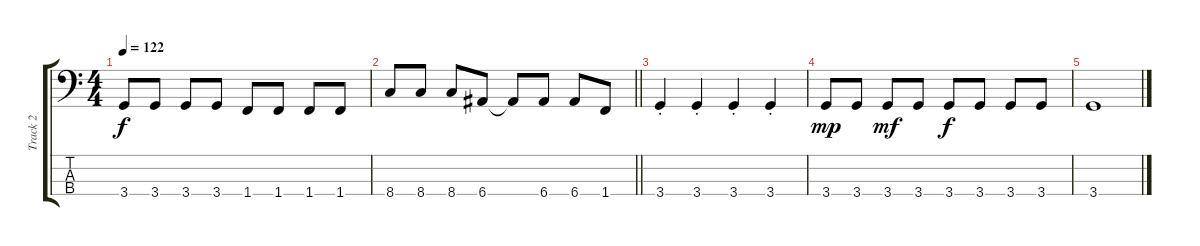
\track ("Track 2" "Track 2") {instrument electricbassfinger}
\staff {score tabs}
\tuning (G2 D2 A1 E1) {hide}
\ts (4 4)
\tempo 122
\clef f4
\ks c
3.4.8{dy f} 3.4.8 3.4.8 3.4.8 1.4.8 1.4.8 1.4.8 1.4.8 |
\barLineRight lightlight
8.4.8 8.4.8 8.4.8 6.4.8 6.4{t}.8 6.4.8 6.4.8 1.4.8 |
3.4{st}.4 3.4{st}.4 3.4{st}.4 3.4{st}.4 |
3.4.8{dy mp} 3.4.8 3.4.8{dy mf} 3.4.8 3.4.8{dy f} 3.4.8 3.4.8 3.4.8 |
3.4.1
